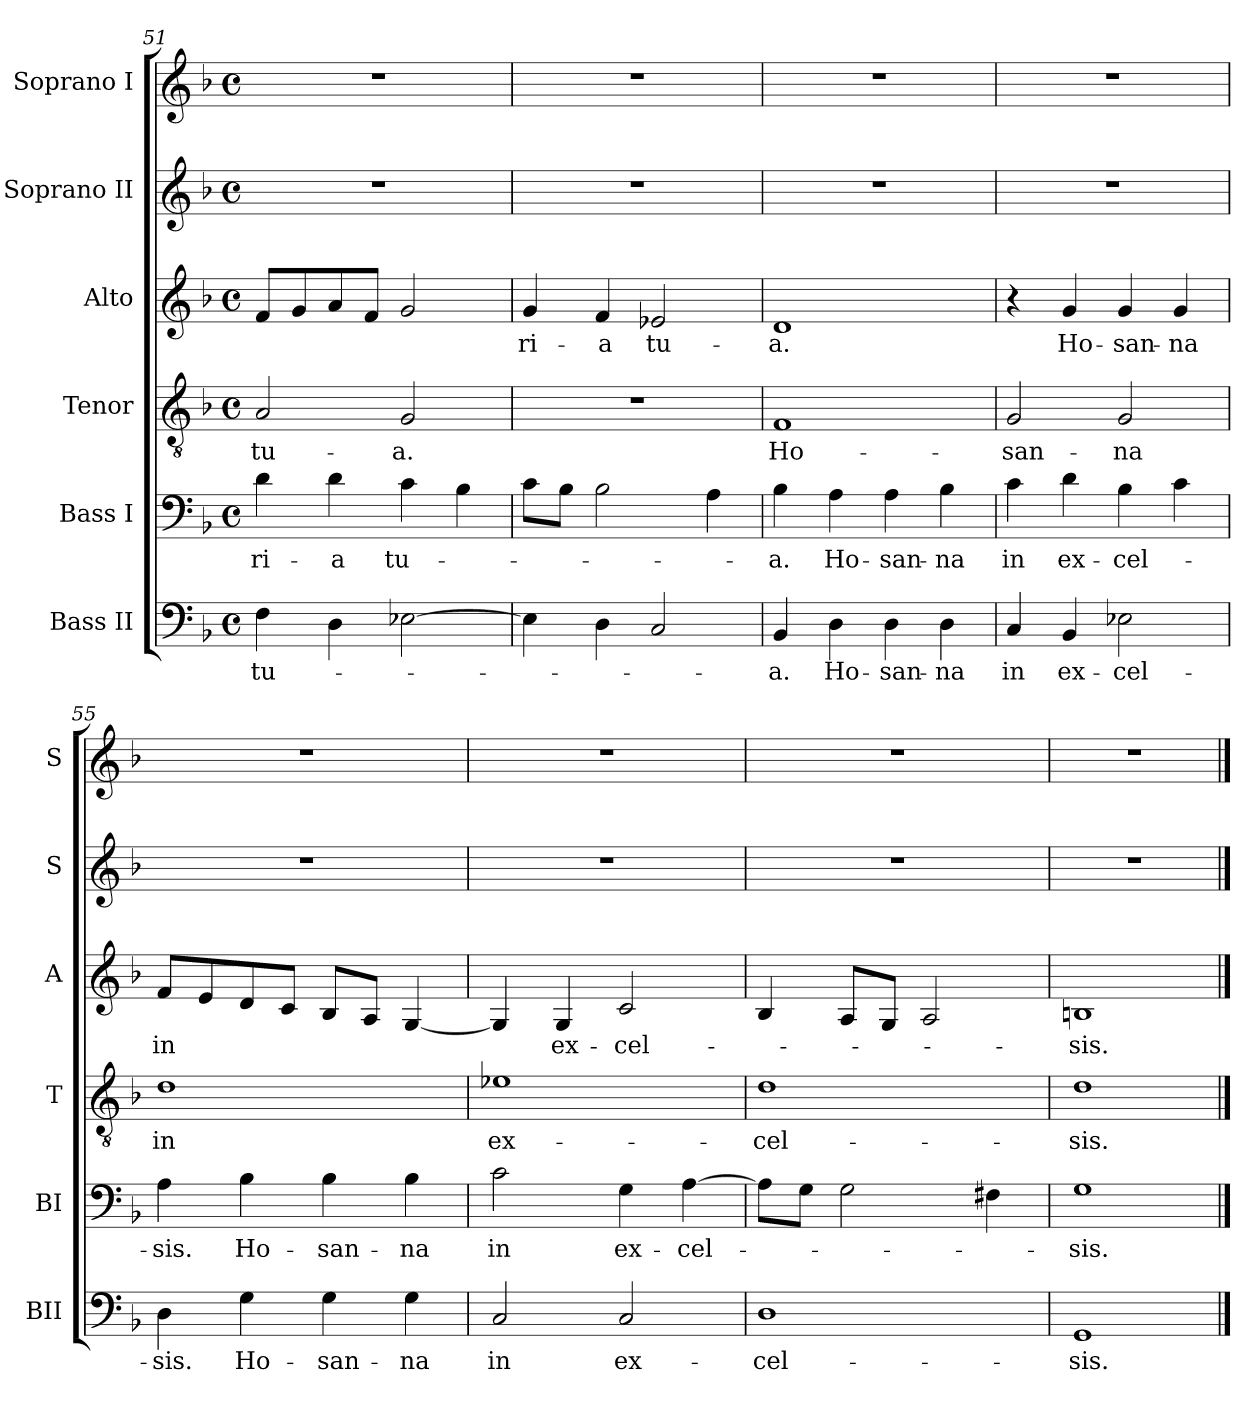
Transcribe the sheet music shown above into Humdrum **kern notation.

**kern	**text	**kern	**text	**kern	**text	**kern	**text	**kern	**kern
*part6	*part6	*part5	*part5	*part4	*part4	*part3	*part3	*part2	*part1
*staff6	*staff6	*staff5	*staff5	*staff4	*staff4	*staff3	*staff3	*staff2	*staff1
*I"Bass II	*	*I"Bass I	*	*I"Tenor	*	*I"Alto	*	*I"Soprano II	*I"Soprano I
*I'BII	*	*I'BI	*	*I'T	*	*I'A	*	*I'S	*I'S
*clefF4	*	*clefF4	*	*clefGv2	*	*clefG2	*	*clefG2	*clefG2
*k[b-]	*	*k[b-]	*	*k[b-]	*	*k[b-]	*	*k[b-]	*k[b-]
*d:	*	*d:	*	*d:	*	*d:	*	*d:	*d:
*M4/4	*	*M4/4	*	*M4/4	*	*M4/4	*	*M4/4	*M4/4
*met(c)	*	*met(c)	*	*met(c)	*	*met(c)	*	*met(c)	*met(c)
=51	=51	=51	=51	=51	=51	=51	=51	=51	=51
!	!LO:LY:b	!	!LO:LY:b	!	!LO:LY:b	!	!	!	!
4F\	tu-	4d\	-ri-	2A/	tu-	8f/L	.	1r	1r
.	.	.	.	.	.	8g/	.	.	.
!	!	!	!LO:LY:b	!	!	!	!	!	!
4D\	.	4d\	-a	.	.	8a/	.	.	.
.	.	.	.	.	.	8f/J	.	.	.
!	!	!	!LO:LY:b	!	!LO:LY:b	!	!	!	!
[2E-X\	.	4c\	tu-	2G/	-a.	2g/	.	.	.
.	.	4B-\	.	.	.	.	.	.	.
=52	=52	=52	=52	=52	=52	=52	=52	=52	=52
!	!	!	!	!	!	!	!LO:LY:b	!	!
4E-\]	.	8c\L	.	1r	.	4g/	-ri-	1r	1r
.	.	8B-\J	.	.	.	.	.	.	.
!	!	!	!	!	!	!	!LO:LY:b	!	!
4D\	.	2B-\	.	.	.	4f/	-a	.	.
!	!	!	!	!	!	!	!LO:LY:b	!	!
2C/	.	.	.	.	.	2e-X/	tu-	.	.
.	.	4A\	.	.	.	.	.	.	.
=53	=53	=53	=53	=53	=53	=53	=53	=53	=53
!	!LO:LY:b	!	!LO:LY:b	!	!LO:LY:b	!	!LO:LY:b	!	!
4BB-/	-a.	4B-\	-a.	1F	Ho-	1d	-a.	1r	1r
!	!LO:LY:b	!	!LO:LY:b	!	!	!	!	!	!
4D\	Ho-	4A\	Ho-	.	.	.	.	.	.
!	!LO:LY:b	!	!LO:LY:b	!	!	!	!	!	!
4D\	-san-	4A\	-san-	.	.	.	.	.	.
!	!LO:LY:b	!	!LO:LY:b	!	!	!	!	!	!
4D\	-na	4B-\	-na	.	.	.	.	.	.
!!LO:LB:g=z
=54	=54	=54	=54	=54	=54	=54	=54	=54	=54
!	!LO:LY:b	!	!LO:LY:b	!	!LO:LY:b	!	!	!	!
4C/	in	4c\	in	2G/	-san-	4r	.	1r	1r
!	!LO:LY:b	!	!LO:LY:b	!	!	!	!LO:LY:b	!	!
4BB-/	ex-	4d\	ex-	.	.	4g/	Ho-	.	.
!	!LO:LY:b	!	!LO:LY:b	!	!LO:LY:b	!	!LO:LY:b	!	!
2E-X\	-cel-	4B-\	-cel-	2G/	-na	4g/	-san-	.	.
!	!	!	!	!	!	!	!LO:LY:b	!	!
.	.	4c\	.	.	.	4g/	-na	.	.
=55	=55	=55	=55	=55	=55	=55	=55	=55	=55
!	!LO:LY:b	!	!LO:LY:b	!	!LO:LY:b	!	!LO:LY:b	!	!
4D\	-sis.	4A\	-sis.	1d	in	8f/L	in	1r	1r
.	.	.	.	.	.	8e/	.	.	.
!	!LO:LY:b	!	!LO:LY:b	!	!	!	!	!	!
4G\	Ho-	4B-\	Ho-	.	.	8d/	.	.	.
.	.	.	.	.	.	8c/J	.	.	.
!	!LO:LY:b	!	!LO:LY:b	!	!	!	!	!	!
4G\	-san-	4B-\	-san-	.	.	8B-/L	.	.	.
.	.	.	.	.	.	8A/J	.	.	.
!	!LO:LY:b	!	!LO:LY:b	!	!	!	!	!	!
4G\	-na	4B-\	-na	.	.	[4G/	.	.	.
=56	=56	=56	=56	=56	=56	=56	=56	=56	=56
!	!LO:LY:b	!	!LO:LY:b	!	!LO:LY:b	!	!	!	!
2C/	in	2c\	in	1e-X	ex-	4G/]	.	1r	1r
!	!	!	!	!	!	!	!LO:LY:b	!	!
.	.	.	.	.	.	4G/	ex-	.	.
!	!LO:LY:b	!	!LO:LY:b	!	!	!	!LO:LY:b	!	!
2C/	ex-	4G\	ex-	.	.	2c/	-cel-	.	.
!	!	!	!LO:LY:b	!	!	!	!	!	!
.	.	[4A\	-cel-	.	.	.	.	.	.
=57	=57	=57	=57	=57	=57	=57	=57	=57	=57
!	!LO:LY:b	!	!	!	!LO:LY:b	!	!	!	!
1D	-cel-	8A\L]	.	1d	-cel-	4B-/	.	1r	1r
.	.	8G\J	.	.	.	.	.	.	.
.	.	2G\	.	.	.	8A/L	.	.	.
.	.	.	.	.	.	8G/J	.	.	.
.	.	.	.	.	.	2A/	.	.	.
.	.	4F#X\	.	.	.	.	.	.	.
=58	=58	=58	=58	=58	=58	=58	=58	=58	=58
!	!LO:LY:b	!	!LO:LY:b	!	!LO:LY:b	!	!LO:LY:b	!	!
1GG	-sis.	1G	-sis.	1d	-sis.	1Bn	-sis.	1r	1r
==	==	==	==	==	==	==	==	==	==
*-	*-	*-	*-	*-	*-	*-	*-	*-	*-
